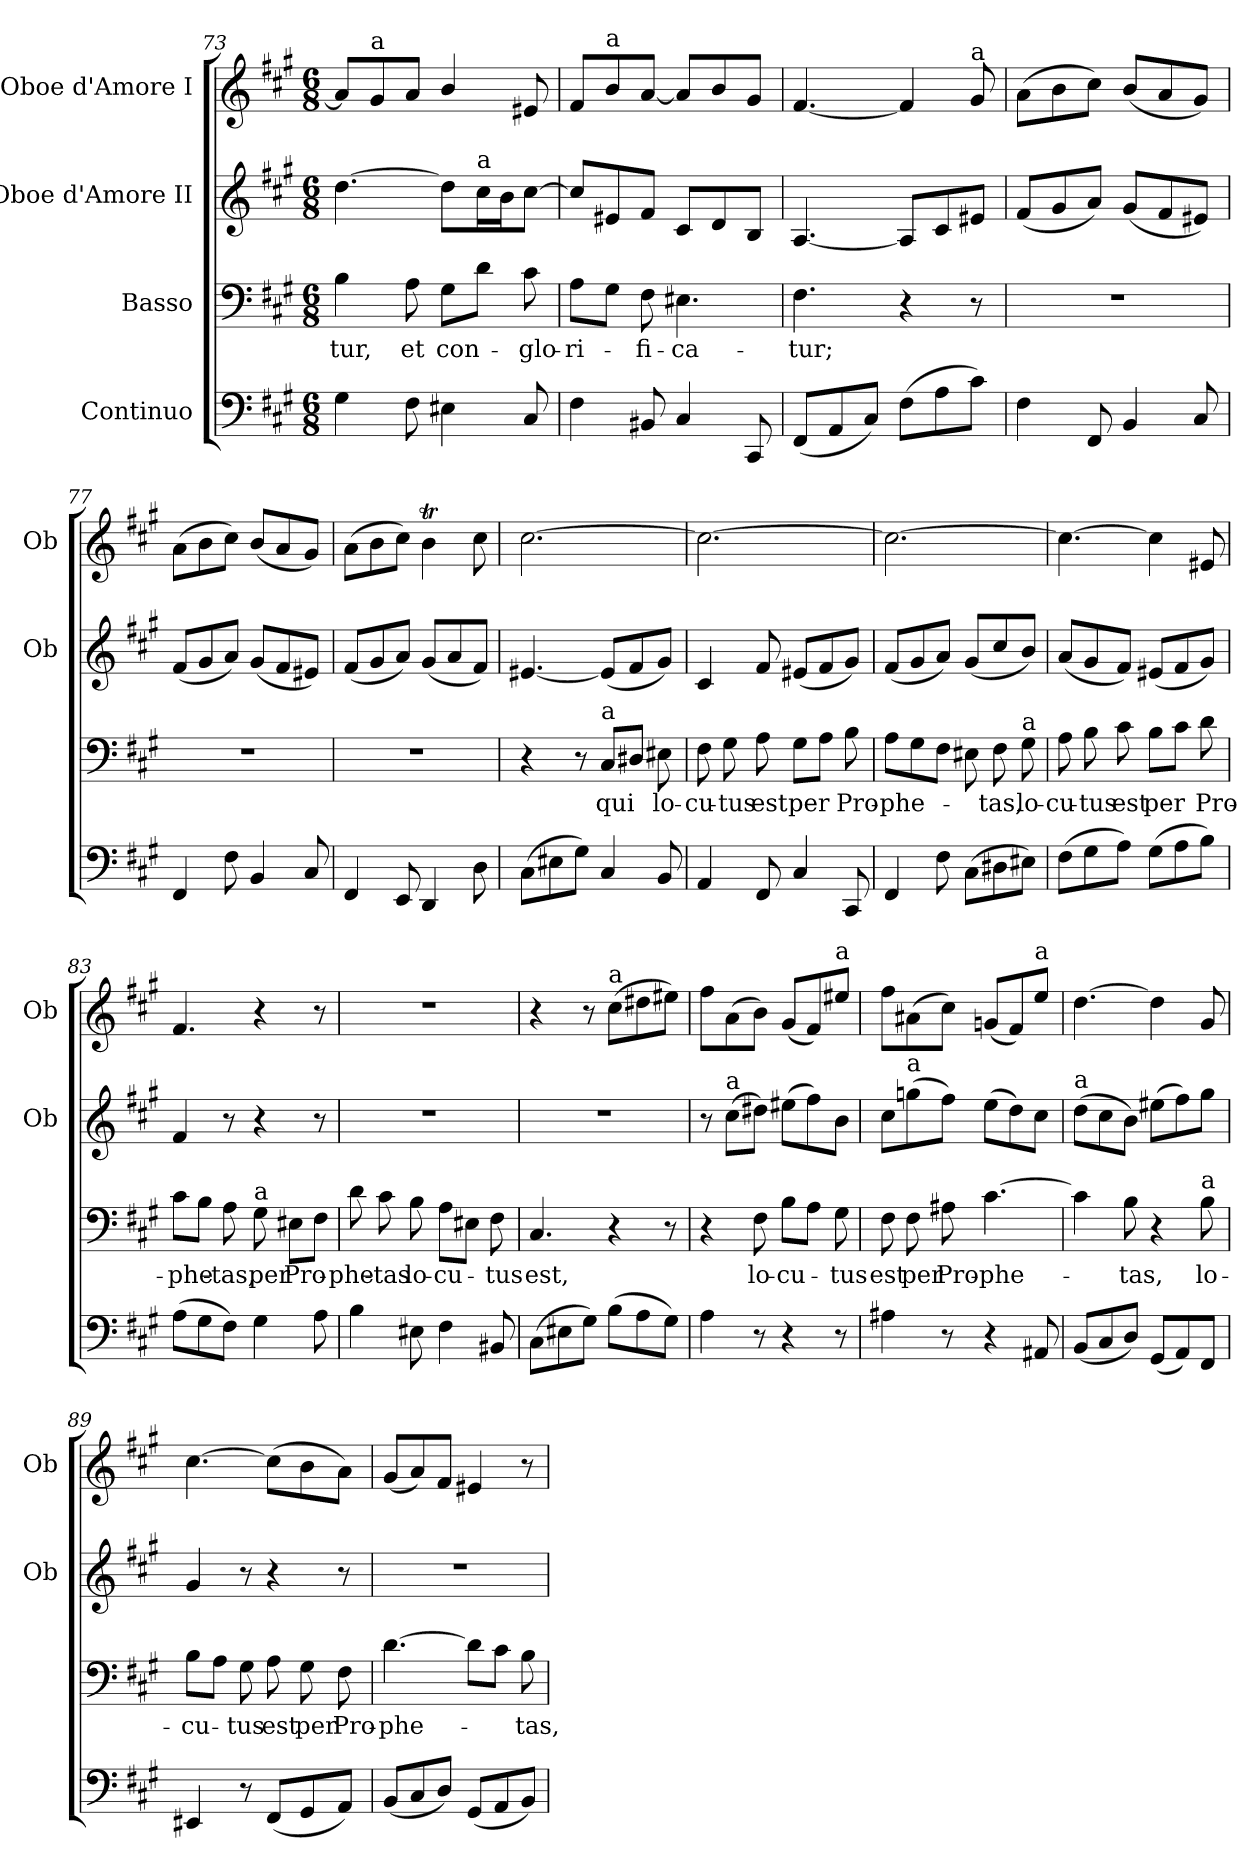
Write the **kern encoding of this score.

**kern	**kern	**text	**kern	**kern
*part4	*part3	*part3	*part2	*part1
*staff4	*staff3	*staff3	*staff2	*staff1
*I"Continuo	*I"Basso	*	*I"Oboe d'Amore II	*I"Oboe d'Amore I
*	*	*	*I'Ob	*I'Ob
*clefF4	*clefF4	*	*clefG2	*clefG2
*k[f#c#g#]	*k[f#c#g#]	*	*k[f#c#g#]	*k[f#c#g#]
*M6/8	*M6/8	*	*M6/8	*M6/8
=73	=73	=73	=73	=73
4G#\	4B\	-tur,	[4.dd\	8a/L]
!	!	!	!	!LO:TX:a:t=a
.	.	.	.	8g#/
8F#\	8A\	et	.	8a/J
4E#X\	8G#\L	con-	8dd\L]	4b/
!	!	!	!LO:TX:a:t=a	!
.	8d\J	.	16cc#\L	.
.	.	.	16b\J	.
8C#/	8c#\	-glo-	[8cc#\J	8e#X/
=74	=74	=74	=74	=74
4F#\	8A\L	-ri-	8cc#/L]	8f#/L
!	!	!	!	!LO:TX:a:t=a
.	8G#\J	.	8e#X/	8b/
8BB#X/	8F#\	-fi-	8f#/J	[8a/J
4C#/	4.E#X\	-ca-	8c#/L	8a/L]
.	.	.	8d/	8b/
8CC#/	.	.	8B/J	8g#/J
=75	=75	=75	=75	=75
(8FF#/L	4.F#\	-tur;	[4.A/	[4.f#/
8AA/	.	.	.	.
8C#/J)	.	.	.	.
(8F#\L	4r	.	8A/L]	4f#/]
8A\	.	.	8c#/	.
!	!	!	!	!LO:TX:a:t=a
8c#\J)	8r	.	8e#X/J	8g#/
=76	=76	=76	=76	=76
4F#\	2.r	.	(8f#/L	(8a\L
.	.	.	8g#/	8b\
8FF#/	.	.	8a/J)	8cc#\J)
4BB/	.	.	(8g#/L	(8b/L
.	.	.	8f#/	8a/
8C#/	.	.	8e#X/J)	8g#/J)
=77	=77	=77	=77	=77
4FF#/	2.r	.	(8f#/L	(8a\L
.	.	.	8g#/	8b\
8F#\	.	.	8a/J)	8cc#\J)
4BB/	.	.	(8g#/L	(8b/L
.	.	.	8f#/	8a/
8C#/	.	.	8e#X/J)	8g#/J)
=78	=78	=78	=78	=78
4FF#/	2.r	.	(8f#/L	(8a\L
.	.	.	8g#/	8b\
8EE/	.	.	8a/J)	8cc#\J)
4DD/	.	.	(8g#/L	4bT\
.	.	.	8a/	.
8D\	.	.	8f#/J)	8cc#\
=79	=79	=79	=79	=79
(8C#\L	4r	.	[4.e#X/	[2.cc#\
8E#X\	.	.	.	.
8G#\J)	8r	.	.	.
!	!LO:TX:a:t=a	!	!	!
4C#/	8C#/L	qui	(8e#/L]	.
.	8D#X/J	.	8f#/	.
8BB/	8E#X\	lo-	8g#/J)	.
=80	=80	=80	=80	=80
4AA/	8F#\	-cu-	4c#/	2.cc#\_
.	8G#\	-tus	.	.
8FF#/	8A\	est	8f#/	.
4C#/	8G#\L	per	(8e#X/L	.
.	8A\J	.	8f#/	.
8CC#/	8B\	Pro-	8g#/J)	.
=81	=81	=81	=81	=81
4FF#/	8A\L	-phe-	(8f#/L	2.cc#\_
.	8G#\	.	8g#/	.
8F#\	8F#\J	.	8a/J)	.
(8C#\L	8E#X\	.	(8g#/L	.
8D#X\	8F#\	-tas,	8cc#/	.
!	!LO:TX:a:t=a	!	!	!
8E#X\J)	8G#\	lo-	8b/J)	.
=82	=82	=82	=82	=82
(8F#\L	8A\	-cu-	(8a/L	4.cc#\_
8G#\	8B\	-tus	8g#/	.
8A\J)	8c#\	est	8f#/J)	.
(8G#\L	8B\L	per	(8e#X/L	4cc#\]
8A\	8c#\J	.	8f#/	.
8B\J)	8d\	Pro-	8g#/J)	8e#X/
=83	=83	=83	=83	=83
(8A\L	8c#\L	-phe-	4f#/	4.f#/
8G#\	8B\J	.	.	.
8F#\J)	8A\	-tas,	8r	.
!	!LO:TX:a:t=a	!	!	!
4G#\	8G#\	per	4r	4r
.	8E#X\L	Pro-	.	.
8A\	8F#\J	.	8r	8r
=84	=84	=84	=84	=84
4B\	8d\	-phe-	2.r	2.r
.	8c#\	-tas	.	.
8E#X\	8B\	lo-	.	.
4F#\	8A\L	-cu-	.	.
.	8E#X\J	.	.	.
8BB#X/	8F#\	-tus	.	.
=85	=85	=85	=85	=85
(8C#\L	4.C#/	est,	2.r	4r
8E#X\	.	.	.	.
8G#\J)	.	.	.	8r
!	!	!	!	!LO:TX:a:t=a
(8B\L	4r	.	.	(8cc#\L
8A\	.	.	.	8dd#X\
8G#\J)	8r	.	.	8ee#X\J)
=86	=86	=86	=86	=86
4A\	4r	.	8r	8ff#\L
!	!	!	!LO:TX:a:t=a	!
.	.	.	(8cc#\L	(8a\
8r	8F#\	lo-	8dd#X\J)	8b\J)
4r	8B\L	-cu-	(8ee#X\L	(8g#/L
.	8A\J	.	8ff#\)	8f#/)
!	!	!	!	!LO:TX:a:t=a
8r	8G#\	-tus	8b\J	8ee#X/J
=87	=87	=87	=87	=87
4A#X\	8F#\	est	8cc#\L	8ff#\L
!	!	!	!LO:TX:a:t=a	!
.	8F#\	per	(8ggn\	(8a#X\
8r	8A#X\	Pro-	8ff#\J)	8cc#\J)
4r	[4.c#\	-phe-	(8ee\L	(8gn/L
.	.	.	8dd\)	8f#/)
!	!	!	!	!LO:TX:a:t=a
8AA#X/	.	.	8cc#\J	8ee/J
=88	=88	=88	=88	=88
!	!	!	!LO:TX:a:t=a	!
(8BB/L	4c#\]	.	(8dd\L	[4.dd\
8C#/	.	.	8cc#\	.
8D/J)	8B\	-tas,	8b\J)	.
(8GG#/L	4r	.	(8ee#X\L	4dd\]
8AA/)	.	.	8ff#\)	.
!	!LO:TX:a:t=a	!	!	!
8FF#/J	8B\	lo-	8gg#\J	8g#/
=89	=89	=89	=89	=89
4EE#X/	8B\L	-cu-	4g#/	[4.cc#\
.	8A\J	.	.	.
8r	8G#\	-tus	8r	.
(8FF#/L	8A\	est	4r	(8cc#\L]
8GG#/	8G#\	per	.	8b\
8AA/J)	8F#\	Pro-	8r	8a\J)
=90	=90	=90	=90	=90
(8BB/L	[4.d\	-phe-	2.r	(8g#/L
8C#/	.	.	.	8a/)
8D/J)	.	.	.	8f#/J
(8GG#/L	8d\L]	.	.	4e#X/
8AA/	8c#\J	.	.	.
8BB/J)	8B\	-tas,	.	8r
=	=	=	=	=
*-	*-	*-	*-	*-
